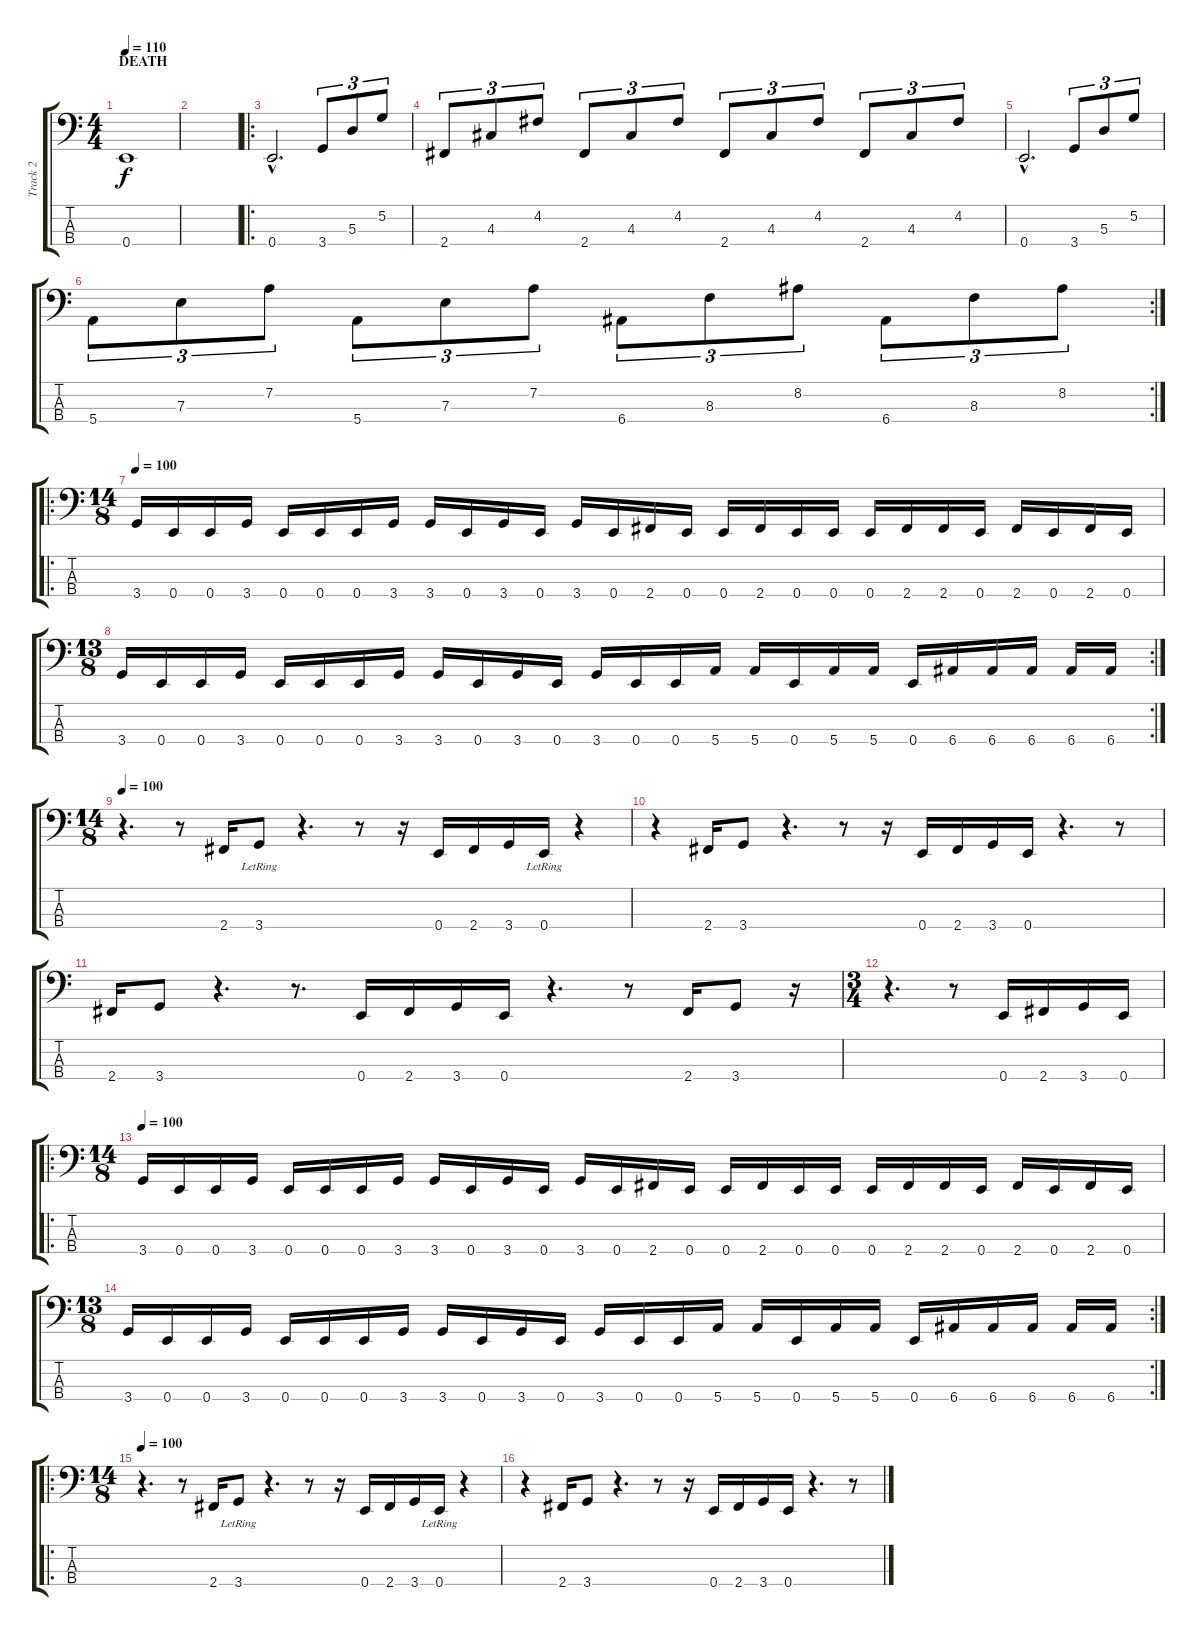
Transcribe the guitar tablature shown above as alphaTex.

\track ("Track 2" "Track 2") {instrument electricbassfinger}
\staff {score tabs}
\tuning (G2 D2 A1 E1) {hide}
\ts (4 4)
\section ("" "DEATH")
\tempo 110
\clef f4
\ks c
0.4.1{dy f} |
|
\ro
0.4{hac}.2{d volume 11} 3.4.8{tu (3 2)} 5.3.8{tu (3 2)} 5.2.8{tu (3 2)} |
2.4.8{tu (3 2)} 4.3.8{tu (3 2)} 4.2.8{tu (3 2)} 2.4.8{tu (3 2)} 4.3.8{tu (3 2)} 4.2.8{tu (3 2)} 2.4.8{tu (3 2)} 4.3.8{tu (3 2)} 4.2.8{tu (3 2)} 2.4.8{tu (3 2)} 4.3.8{tu (3 2)} 4.2.8{tu (3 2)} |
0.4{hac}.2{d} 3.4.8{tu (3 2)} 5.3.8{tu (3 2)} 5.2.8{tu (3 2)} |
\rc 2
5.4.8{tu (3 2)} 7.3.8{tu (3 2)} 7.2.8{tu (3 2)} 5.4.8{tu (3 2)} 7.3.8{tu (3 2)} 7.2.8{tu (3 2)} 6.4.8{tu (3 2)} 8.3.8{tu (3 2)} 8.2.8{tu (3 2)} 6.4.8{tu (3 2)} 8.3.8{tu (3 2)} 8.2.8{tu (3 2)} |
\ro
\ts (14 8)
\tempo 100
3.4.16 0.4.16 0.4.16 3.4.16 0.4.16 0.4.16 0.4.16 3.4.16 3.4.16 0.4.16 3.4.16 0.4.16 3.4.16 0.4.16 2.4.16 0.4.16 0.4.16 2.4.16 0.4.16 0.4.16 0.4.16 2.4.16 2.4.16 0.4.16 2.4.16 0.4.16 2.4.16 0.4.16 |
\rc 2
\ts (13 8)
3.4.16 0.4.16 0.4.16 3.4.16 0.4.16 0.4.16 0.4.16 3.4.16 3.4.16 0.4.16 3.4.16 0.4.16 3.4.16 0.4.16 0.4.16 5.4.16 5.4.16 0.4.16 5.4.16 5.4.16 0.4.16 6.4.16 6.4.16 6.4.16 6.4.16 6.4.16 |
\ts (14 8)
\tempo 100
r.4{d volume 16} r.8 2.4.16 3.4{lr}.8 r.4{d} r.8 r.16 0.4.16 2.4.16 3.4.16 0.4{lr}.16 r.4 |
r.4 2.4.16 3.4.8 r.4{d} r.8 r.16 0.4.16 2.4.16 3.4.16 0.4.16 r.4{d} r.8 |
2.4.16 3.4.8 r.4{d} r.8{d} 0.4.16 2.4.16 3.4.16 0.4.16 r.4{d} r.8 2.4.16 3.4.8 r.16 |
\ts (3 4)
r.4{d} r.8 0.4.16 2.4.16 3.4.16 0.4.16 |
\ro
\ts (14 8)
\tempo 100
3.4.16 0.4.16 0.4.16 3.4.16 0.4.16 0.4.16 0.4.16 3.4.16 3.4.16 0.4.16 3.4.16 0.4.16 3.4.16 0.4.16 2.4.16 0.4.16 0.4.16 2.4.16 0.4.16 0.4.16 0.4.16 2.4.16 2.4.16 0.4.16 2.4.16 0.4.16 2.4.16 0.4.16 |
\rc 2
\ts (13 8)
3.4.16 0.4.16 0.4.16 3.4.16 0.4.16 0.4.16 0.4.16 3.4.16 3.4.16 0.4.16 3.4.16 0.4.16 3.4.16 0.4.16 0.4.16 5.4.16 5.4.16 0.4.16 5.4.16 5.4.16 0.4.16 6.4.16 6.4.16 6.4.16 6.4.16 6.4.16 |
\ro
\ts (14 8)
\tempo 100
r.4{d volume 16} r.8 2.4.16 3.4{lr}.8 r.4{d} r.8 r.16 0.4.16 2.4.16 3.4.16 0.4{lr}.16 r.4 |
r.4 2.4.16 3.4.8 r.4{d} r.8 r.16 0.4.16 2.4.16 3.4.16 0.4.16 r.4{d} r.8
